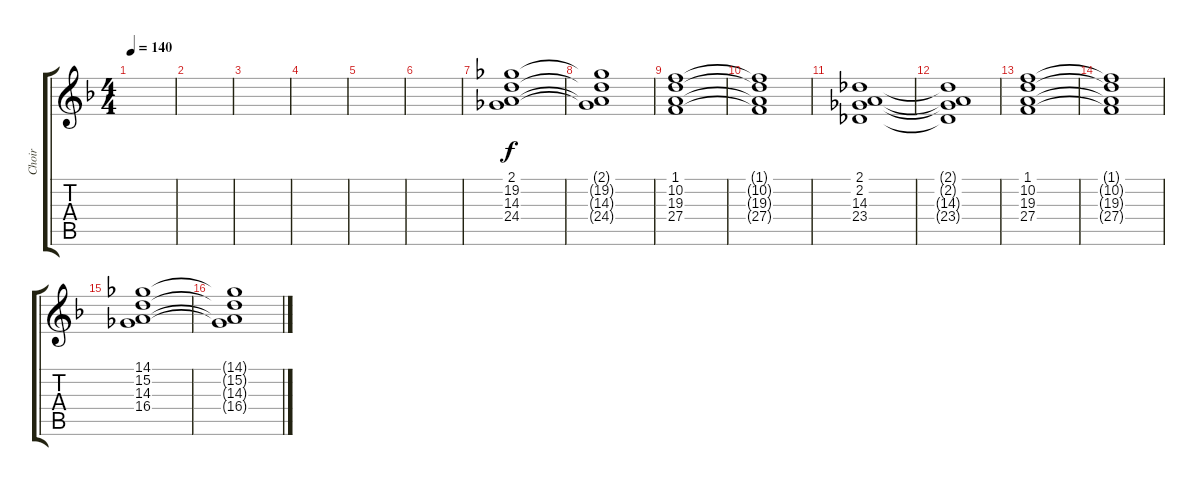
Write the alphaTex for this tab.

\track ("Choir" "Choir") {instrument choiraahs}
\staff {score tabs}
\tuning (E4 B3 G3 D3 A2 E2) {hide}
\ts (4 4)
\tempo 140
\clef g2
\ks dminor
|
|
|
|
|
|
(2.1 19.2 14.3 24.4).1{volume 15} |
(2.1{t} 19.2{t} 14.3{t} 24.4{t}).1 |
(1.1 10.2 19.3 27.4).1{volume 13} |
(1.1{t} 10.2{t} 19.3{t} 27.4{t}).1 |
(2.1 2.2 14.3 23.4).1 |
(2.1{t} 2.2{t} 14.3{t} 23.4{t}).1 |
(1.1 10.2 19.3 27.4).1 |
(1.1{t} 10.2{t} 19.3{t} 27.4{t}).1 |
(14.1 15.2 14.3 16.4).1 |
(14.1{t} 15.2{t} 14.3{t} 16.4{t}).1
